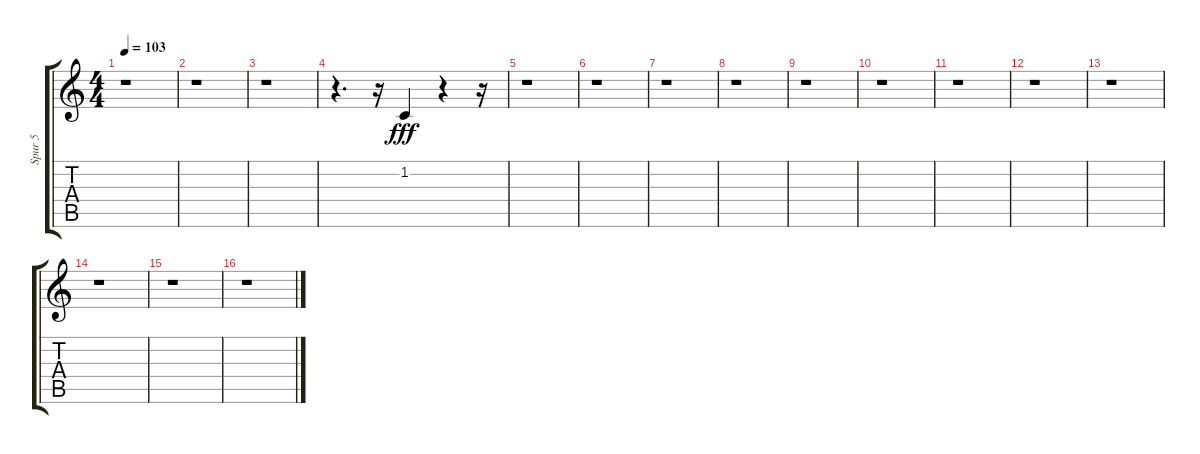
\track ("Spur 5" "Spur 5") {instrument pad7halo}
\staff {score tabs}
\tuning (E4 B3 G3 D3 A2 E2) {hide}
\ts (4 4)
\tempo 103
\clef g2
\ks c
r.1{dy fff} |
r.1 |
r.1 |
r.4{d} r.16 1.2.4{volume 9 balance 11 instrument seashore} r.4 r.16 |
r.1 |
r.1 |
r.1 |
r.1 |
r.1 |
r.1 |
r.1 |
r.1 |
r.1 |
r.1 |
r.1 |
r.1
